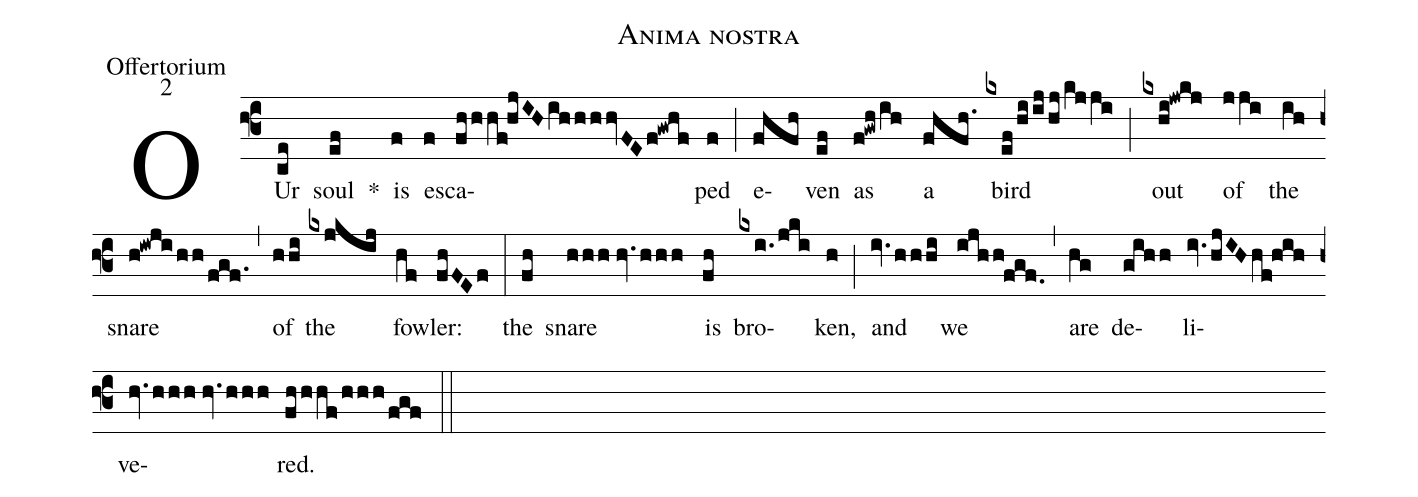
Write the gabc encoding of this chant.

name:Anima nostra;
office-part:Offertorium;
mode:2;
%%
(f3) OUr(ce) soul(ef) *() is(f) es(f)ca(fhhhf!hjIH/ihhhhvFE/f!gwhf)ped(f) (;) e(fhfh)ven(ef) as(f!gwh/ih) a(fhfh.) bird(kxef/hiij/hj/kjji) (;) out(kxhi!jwkj) of(jji) the(ih) snare(h!iwji/hh/fgf.1) (,) of(hhi) the(kxjkij) fow(hf)ler:(fhFEf) (:) the(fh) snare(hhh//hv.hhh) is(fh) bro(kxi./jki)ken,(h) (;) and(iv.hhhi) we(ijhh!fgf.0) (,) are(hg) de(gihh)li(iv.hjIH/hf!hih)ve(hv.hhh//hv.hhh)red.(fhhhf/hhh/fgf) (::)
